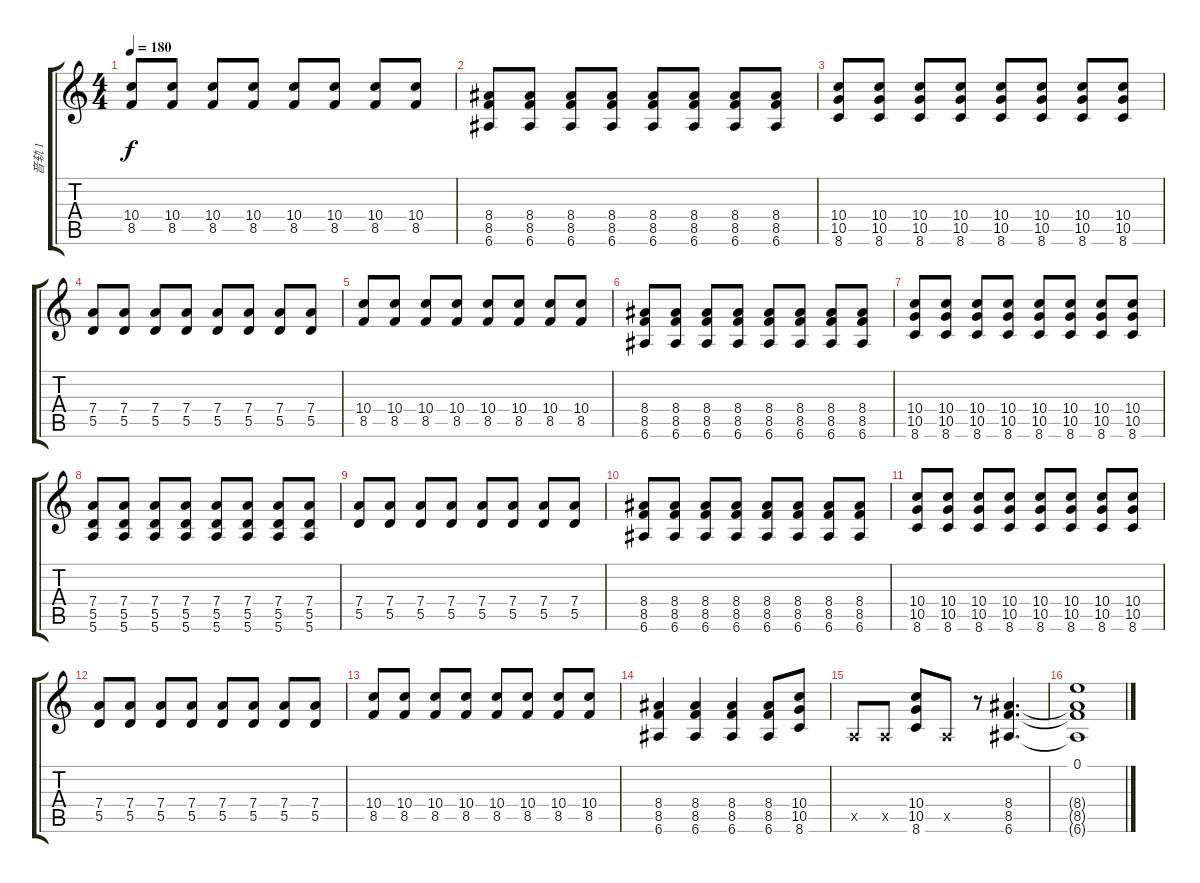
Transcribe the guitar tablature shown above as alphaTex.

\track ("音轨 1" "音轨 1") {instrument overdrivenguitar}
\staff {score tabs}
\tuning (E4 B3 G3 D3 A2 E2) {hide}
\ts (4 4)
\tempo 180
\clef g2
\ks c
(10.4 8.5).8{dy f} (10.4 8.5).8 (10.4 8.5).8 (10.4 8.5).8 (10.4 8.5).8 (10.4 8.5).8 (10.4 8.5).8 (10.4 8.5).8 |
(8.4 8.5 6.6).8 (8.4 8.5 6.6).8 (8.4 8.5 6.6).8 (8.4 8.5 6.6).8 (8.4 8.5 6.6).8 (8.4 8.5 6.6).8 (8.4 8.5 6.6).8 (8.4 8.5 6.6).8 |
(10.4 10.5 8.6).8 (10.4 10.5 8.6).8 (10.4 10.5 8.6).8 (10.4 10.5 8.6).8 (10.4 10.5 8.6).8 (10.4 10.5 8.6).8 (10.4 10.5 8.6).8 (10.4 10.5 8.6).8 |
(7.4 5.5).8 (7.4 5.5).8 (7.4 5.5).8 (7.4 5.5).8 (7.4 5.5).8 (7.4 5.5).8 (7.4 5.5).8 (7.4 5.5).8 |
(10.4 8.5).8 (10.4 8.5).8 (10.4 8.5).8 (10.4 8.5).8 (10.4 8.5).8 (10.4 8.5).8 (10.4 8.5).8 (10.4 8.5).8 |
(8.4 8.5 6.6).8 (8.4 8.5 6.6).8 (8.4 8.5 6.6).8 (8.4 8.5 6.6).8 (8.4 8.5 6.6).8 (8.4 8.5 6.6).8 (8.4 8.5 6.6).8 (8.4 8.5 6.6).8 |
(10.4 10.5 8.6).8 (10.4 10.5 8.6).8 (10.4 10.5 8.6).8 (10.4 10.5 8.6).8 (10.4 10.5 8.6).8 (10.4 10.5 8.6).8 (10.4 10.5 8.6).8 (10.4 10.5 8.6).8 |
(7.4 5.5 5.6).8 (7.4 5.5 5.6).8 (7.4 5.5 5.6).8 (7.4 5.5 5.6).8 (7.4 5.5 5.6).8 (7.4 5.5 5.6).8 (7.4 5.5 5.6).8 (7.4 5.5 5.6).8 |
(7.4 5.5).8 (7.4 5.5).8 (7.4 5.5).8 (7.4 5.5).8 (7.4 5.5).8 (7.4 5.5).8 (7.4 5.5).8 (7.4 5.5).8 |
(8.4 8.5 6.6).8 (8.4 8.5 6.6).8 (8.4 8.5 6.6).8 (8.4 8.5 6.6).8 (8.4 8.5 6.6).8 (8.4 8.5 6.6).8 (8.4 8.5 6.6).8 (8.4 8.5 6.6).8 |
(10.4 10.5 8.6).8 (10.4 10.5 8.6).8 (10.4 10.5 8.6).8 (10.4 10.5 8.6).8 (10.4 10.5 8.6).8 (10.4 10.5 8.6).8 (10.4 10.5 8.6).8 (10.4 10.5 8.6).8 |
(7.4 5.5).8 (7.4 5.5).8 (7.4 5.5).8 (7.4 5.5).8 (7.4 5.5).8 (7.4 5.5).8 (7.4 5.5).8 (7.4 5.5).8 |
(10.4 8.5).8 (10.4 8.5).8 (10.4 8.5).8 (10.4 8.5).8 (10.4 8.5).8 (10.4 8.5).8 (10.4 8.5).8 (10.4 8.5).8 |
(8.4 8.5 6.6).4 (8.4 8.5 6.6).4 (8.4 8.5 6.6).4 (8.4 8.5 6.6).8 (10.4 10.5 8.6).8 |
0.5{x}.8 0.5{x}.8 (10.4 10.5 8.6).8 0.5{x}.8 r.8 (8.4 8.5 6.6).4{d} |
(0.1 8.4{t} 8.5{t} 6.6{t}).1
